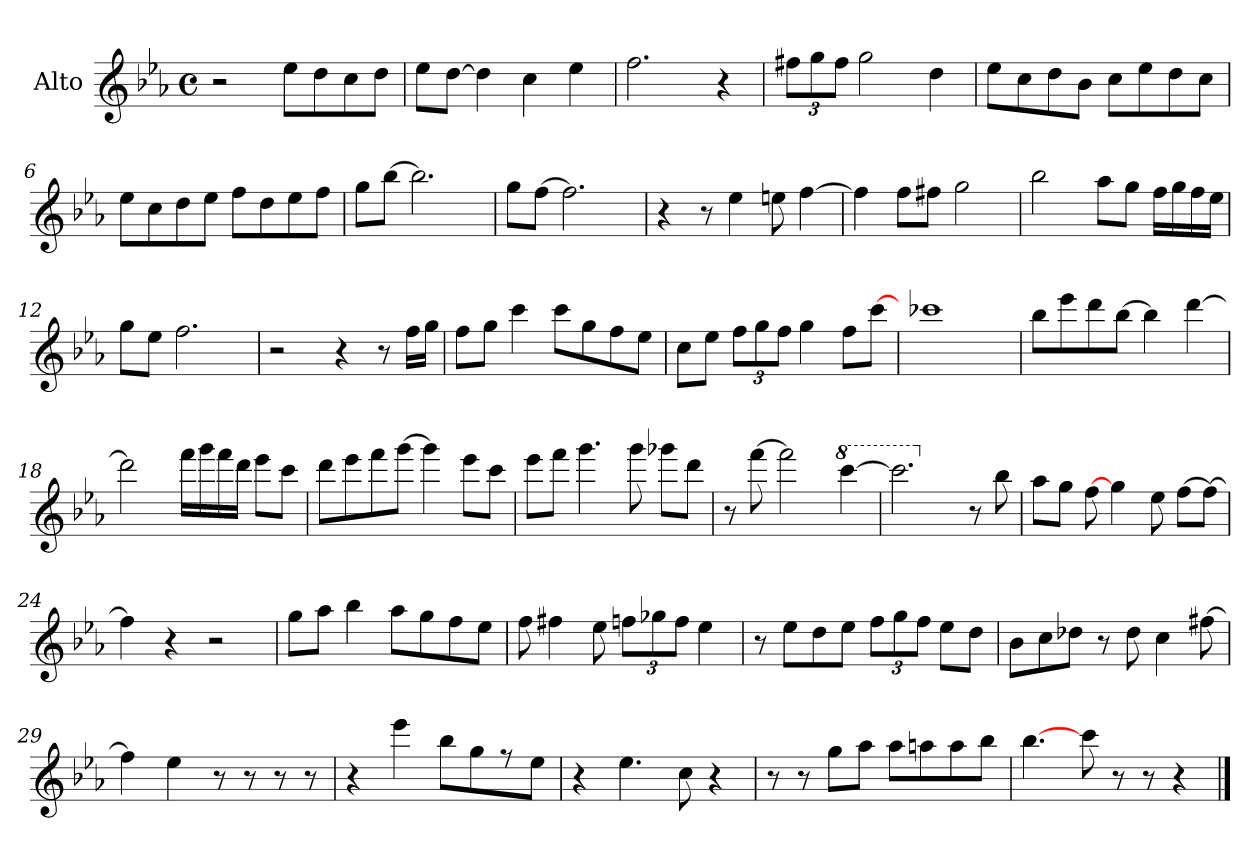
**kern
*part1
*staff1
*I"Alto
*I'A
*clefG2
*k[b-e-a-]
*E-:
*M4/4
*met(c)
=1
2r
8ee-\L
8dd\
8cc\
8dd\J
=2
8ee-\L
[8dd\J
4dd\]
4cc\
4ee-\
=3
2.ff\
4r
=4
12ff#X\L
12gg\
12ff#\J
2gg\
4dd\
=5
8ee-\L
8cc\
8dd\
8b-\J
8cc\L
8ee-\
8dd\
8cc\J
!!LO:LB:g=z
=6
8ee-\L
8cc\
8dd\
8ee-\J
8ff\L
8dd\
8ee-\
8ff\J
=7
8gg\L
[8bb-\J
2.bb-\]
=8
8gg\L
[8ff\J
2.ff\]
=9
4r
8r
4ee-\
8een\
[4ff\
=10
4ff\]
8ff\L
8ff#X\J
2gg\
!!LO:LB:g=z
=11
2bb-\
8aa-\L
8gg\J
16ff\LL
16gg\
16ff\
16ee-\JJ
=12
8gg\L
8ee-\J
2.ff\
=13
2r
4r
8r
16ff\LL
16gg\JJ
=14
8ff\L
8gg\J
4ccc\
8ccc\L
8gg\
8ff\
8ee-\J
=15
8cc\L
8ee-\J
12ff\L
12gg\
12ff\J
4gg\
8ff\L
[8ccc\J
!!LO:LB:g=z
=16
1ccc-X
=17
8bb-\L
8eee-\
8ddd\
[8bb-\J
4bb-\]
[4ddd\
=18
2ddd\]
16fff\LL
16ggg\
16fff\
16ddd\JJ
8eee-\L
8ccc\J
=19
8ddd\L
8eee-\
8fff\
[8ggg\J
4ggg\]
8eee-\L
8ccc\J
=20
8eee-\L
8fff\J
4.ggg\
8ggg\
8ggg-X\L
8ddd\J
!!LO:LB:g=z
=21
8r
[8fff\
2fff\]
*8va
[4cccc\
=22
2.cccc\]
*X8va
8r
8bb-\
=23
8aa-\L
8gg\J
[8ff\
4gg\
8ee-\
[8ff\L
8ff\J_
=24
4ff\]
4r
2r
=25
8gg\L
8aa-\J
4bb-\
8aa-\L
8gg\
8ff\
8ee-\J
!!LO:LB:g=z
=26
8ff\
4ff#X\
8ee-\
12ffn\L
12gg-X\
12ff\J
4ee-\
=27
8r
8ee-\L
8dd\
8ee-\J
12ff\L
12gg\
12ff\J
8ee-\L
8dd\J
=28
8b-\L
8cc\
8dd-X\J
8r
8dd-\
4cc\
[8ff#X\
=29
4ff#\]
4ee-\
8r
8r
8r
8r
=30
4r
4eee-\
8bb-\L
8gg\
8r
8ee-\J
!!LO:LB:g=z
=31
4r
4.ee-\
8cc\
4r
=32
8r
8r
8gg\L
8aa-\J
8aa-\L
8aan\
8aa\
8bb-\J
=33
[4.bb-\
8ccc\
8r
8r
4r
==
*-
